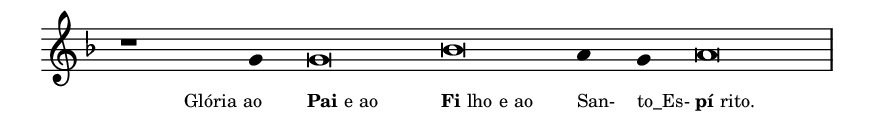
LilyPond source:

\version "2.20.0"
#(set! paper-alist (cons '("linha" . (cons (* 148 mm) (* 21 mm))) paper-alist))

\paper {
  #(set-paper-size "linha")
  ragged-right = ##f
}

\language "portugues"

%†

estrofea = {
  \chords{
    \cadenzaOn
%harmonia
%  r1 r4 do\breve sol:m~ sol4:m sol:m re\breve:m
%/harmonia
  }
  \fixed do' {
    \key fa \major
    \cadenzaOn
%recitação
    r1 sol4 sol\breve sib la4 sol la\breve \bar "|"
%/recitação
  }
  \addlyrics {
    \teeny
    \tweak self-alignment-X #1  \markup{Glória ao}
    \tweak self-alignment-X #-1 \markup{\bold{Pai} e ao}
    \tweak self-alignment-X #-1 \markup{\bold{Fi}lho e ao}
    \tweak self-alignment-X #-1  \markup{San-}
    \tweak self-alignment-X #-1  \markup{to_Es-}
    \tweak self-alignment-X #-1 \markup{\bold{pí}rito.}
  }
}

\book {
  \paper {
      indent = 0\mm
  }
    \header {
      %piece = "A"
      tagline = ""
    }
  \score {
    \new Staff <<
      \new Voice = "melody" \estrofea
    >>
    \layout {
      %indent = 0\cm
      \context {
        \Staff
        \remove "Time_signature_engraver"
        \hide Stem
      }
    }
  }
}
